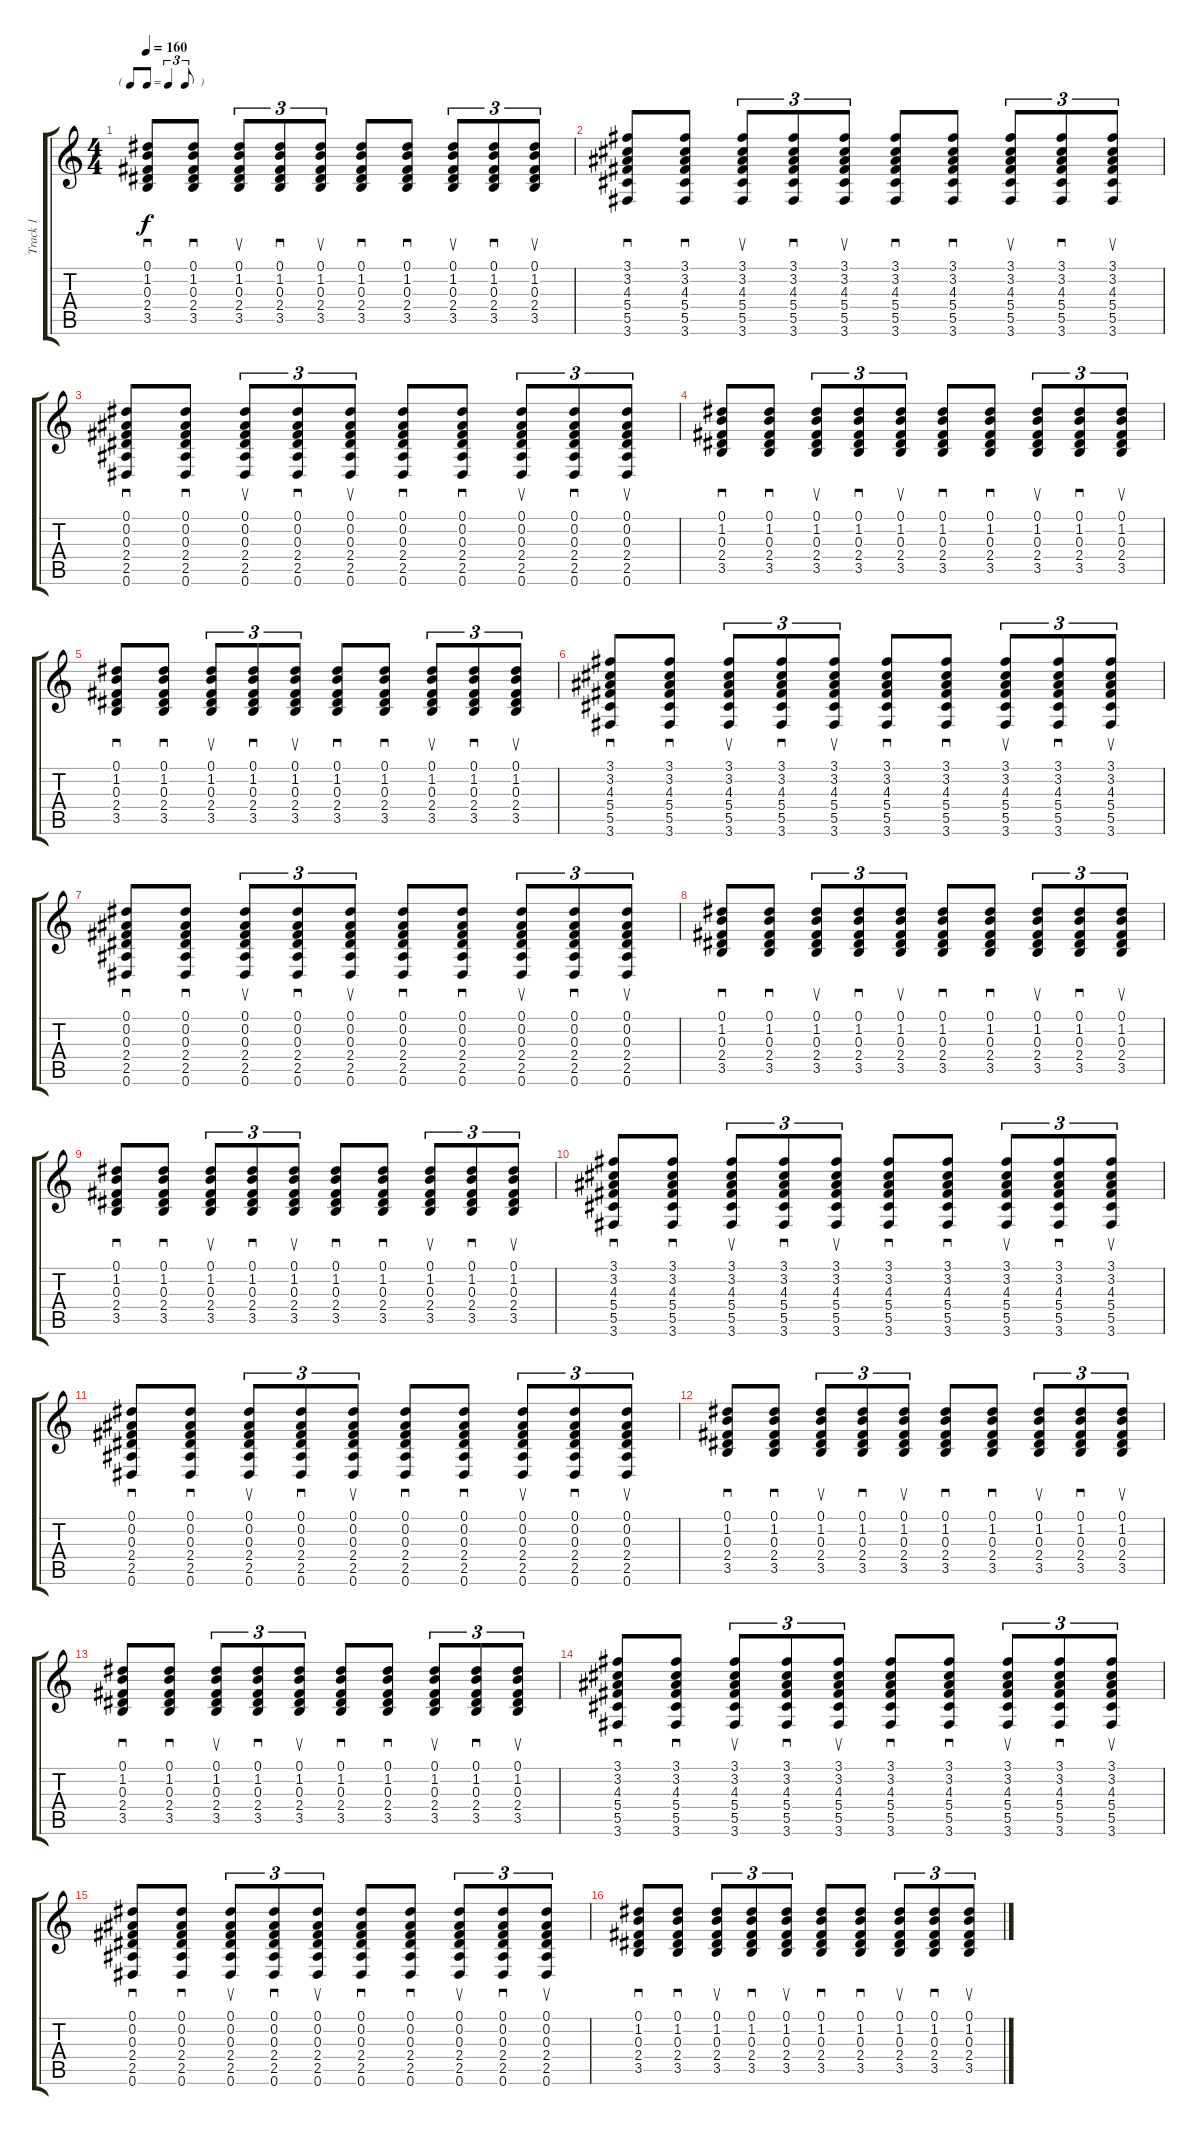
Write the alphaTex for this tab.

\track ("Track 1" "Track 1") {instrument acousticguitarsteel}
\staff {score tabs}
\tuning (Eb4 Bb3 Gb3 Db3 Ab2 Eb2) {hide}
\ts (4 4)
\tf triplet8th
\tempo 160
\clef g2
\ks c
(0.1 1.2 0.3 2.4 3.5).8{sd dy f} (0.1 1.2 0.3 2.4 3.5).8{sd} (0.1 1.2 0.3 2.4 3.5).8{su tu (3 2)} (0.1 1.2 0.3 2.4 3.5).8{sd tu (3 2)} (0.1 1.2 0.3 2.4 3.5).8{su tu (3 2)} (0.1 1.2 0.3 2.4 3.5).8{sd} (0.1 1.2 0.3 2.4 3.5).8{sd} (0.1 1.2 0.3 2.4 3.5).8{su tu (3 2)} (0.1 1.2 0.3 2.4 3.5).8{sd tu (3 2)} (0.1 1.2 0.3 2.4 3.5).8{su tu (3 2)} |
(3.1 3.2 4.3 5.4 5.5 3.6).8{sd} (3.1 3.2 4.3 5.4 5.5 3.6).8{sd} (3.1 3.2 4.3 5.4 5.5 3.6).8{su tu (3 2)} (3.1 3.2 4.3 5.4 5.5 3.6).8{sd tu (3 2)} (3.1 3.2 4.3 5.4 5.5 3.6).8{su tu (3 2)} (3.1 3.2 4.3 5.4 5.5 3.6).8{sd} (3.1 3.2 4.3 5.4 5.5 3.6).8{sd} (3.1 3.2 4.3 5.4 5.5 3.6).8{su tu (3 2)} (3.1 3.2 4.3 5.4 5.5 3.6).8{sd tu (3 2)} (3.1 3.2 4.3 5.4 5.5 3.6).8{su tu (3 2)} |
(0.1 0.2 0.3 2.4 2.5 0.6).8{sd} (0.1 0.2 0.3 2.4 2.5 0.6).8{sd} (0.1 0.2 0.3 2.4 2.5 0.6).8{su tu (3 2)} (0.1 0.2 0.3 2.4 2.5 0.6).8{sd tu (3 2)} (0.1 0.2 0.3 2.4 2.5 0.6).8{su tu (3 2)} (0.1 0.2 0.3 2.4 2.5 0.6).8{sd} (0.1 0.2 0.3 2.4 2.5 0.6).8{sd} (0.1 0.2 0.3 2.4 2.5 0.6).8{su tu (3 2)} (0.1 0.2 0.3 2.4 2.5 0.6).8{sd tu (3 2)} (0.1 0.2 0.3 2.4 2.5 0.6).8{su tu (3 2)} |
(0.1 1.2 0.3 2.4 3.5).8{sd} (0.1 1.2 0.3 2.4 3.5).8{sd} (0.1 1.2 0.3 2.4 3.5).8{su tu (3 2)} (0.1 1.2 0.3 2.4 3.5).8{sd tu (3 2)} (0.1 1.2 0.3 2.4 3.5).8{su tu (3 2)} (0.1 1.2 0.3 2.4 3.5).8{sd} (0.1 1.2 0.3 2.4 3.5).8{sd} (0.1 1.2 0.3 2.4 3.5).8{su tu (3 2)} (0.1 1.2 0.3 2.4 3.5).8{sd tu (3 2)} (0.1 1.2 0.3 2.4 3.5).8{su tu (3 2)} |
(0.1 1.2 0.3 2.4 3.5).8{sd} (0.1 1.2 0.3 2.4 3.5).8{sd} (0.1 1.2 0.3 2.4 3.5).8{su tu (3 2)} (0.1 1.2 0.3 2.4 3.5).8{sd tu (3 2)} (0.1 1.2 0.3 2.4 3.5).8{su tu (3 2)} (0.1 1.2 0.3 2.4 3.5).8{sd} (0.1 1.2 0.3 2.4 3.5).8{sd} (0.1 1.2 0.3 2.4 3.5).8{su tu (3 2)} (0.1 1.2 0.3 2.4 3.5).8{sd tu (3 2)} (0.1 1.2 0.3 2.4 3.5).8{su tu (3 2)} |
(3.1 3.2 4.3 5.4 5.5 3.6).8{sd} (3.1 3.2 4.3 5.4 5.5 3.6).8{sd} (3.1 3.2 4.3 5.4 5.5 3.6).8{su tu (3 2)} (3.1 3.2 4.3 5.4 5.5 3.6).8{sd tu (3 2)} (3.1 3.2 4.3 5.4 5.5 3.6).8{su tu (3 2)} (3.1 3.2 4.3 5.4 5.5 3.6).8{sd} (3.1 3.2 4.3 5.4 5.5 3.6).8{sd} (3.1 3.2 4.3 5.4 5.5 3.6).8{su tu (3 2)} (3.1 3.2 4.3 5.4 5.5 3.6).8{sd tu (3 2)} (3.1 3.2 4.3 5.4 5.5 3.6).8{su tu (3 2)} |
(0.1 0.2 0.3 2.4 2.5 0.6).8{sd} (0.1 0.2 0.3 2.4 2.5 0.6).8{sd} (0.1 0.2 0.3 2.4 2.5 0.6).8{su tu (3 2)} (0.1 0.2 0.3 2.4 2.5 0.6).8{sd tu (3 2)} (0.1 0.2 0.3 2.4 2.5 0.6).8{su tu (3 2)} (0.1 0.2 0.3 2.4 2.5 0.6).8{sd} (0.1 0.2 0.3 2.4 2.5 0.6).8{sd} (0.1 0.2 0.3 2.4 2.5 0.6).8{su tu (3 2)} (0.1 0.2 0.3 2.4 2.5 0.6).8{sd tu (3 2)} (0.1 0.2 0.3 2.4 2.5 0.6).8{su tu (3 2)} |
(0.1 1.2 0.3 2.4 3.5).8{sd} (0.1 1.2 0.3 2.4 3.5).8{sd} (0.1 1.2 0.3 2.4 3.5).8{su tu (3 2)} (0.1 1.2 0.3 2.4 3.5).8{sd tu (3 2)} (0.1 1.2 0.3 2.4 3.5).8{su tu (3 2)} (0.1 1.2 0.3 2.4 3.5).8{sd} (0.1 1.2 0.3 2.4 3.5).8{sd} (0.1 1.2 0.3 2.4 3.5).8{su tu (3 2)} (0.1 1.2 0.3 2.4 3.5).8{sd tu (3 2)} (0.1 1.2 0.3 2.4 3.5).8{su tu (3 2)} |
(0.1 1.2 0.3 2.4 3.5).8{sd} (0.1 1.2 0.3 2.4 3.5).8{sd} (0.1 1.2 0.3 2.4 3.5).8{su tu (3 2)} (0.1 1.2 0.3 2.4 3.5).8{sd tu (3 2)} (0.1 1.2 0.3 2.4 3.5).8{su tu (3 2)} (0.1 1.2 0.3 2.4 3.5).8{sd} (0.1 1.2 0.3 2.4 3.5).8{sd} (0.1 1.2 0.3 2.4 3.5).8{su tu (3 2)} (0.1 1.2 0.3 2.4 3.5).8{sd tu (3 2)} (0.1 1.2 0.3 2.4 3.5).8{su tu (3 2)} |
(3.1 3.2 4.3 5.4 5.5 3.6).8{sd} (3.1 3.2 4.3 5.4 5.5 3.6).8{sd} (3.1 3.2 4.3 5.4 5.5 3.6).8{su tu (3 2)} (3.1 3.2 4.3 5.4 5.5 3.6).8{sd tu (3 2)} (3.1 3.2 4.3 5.4 5.5 3.6).8{su tu (3 2)} (3.1 3.2 4.3 5.4 5.5 3.6).8{sd} (3.1 3.2 4.3 5.4 5.5 3.6).8{sd} (3.1 3.2 4.3 5.4 5.5 3.6).8{su tu (3 2)} (3.1 3.2 4.3 5.4 5.5 3.6).8{sd tu (3 2)} (3.1 3.2 4.3 5.4 5.5 3.6).8{su tu (3 2)} |
(0.1 0.2 0.3 2.4 2.5 0.6).8{sd} (0.1 0.2 0.3 2.4 2.5 0.6).8{sd} (0.1 0.2 0.3 2.4 2.5 0.6).8{su tu (3 2)} (0.1 0.2 0.3 2.4 2.5 0.6).8{sd tu (3 2)} (0.1 0.2 0.3 2.4 2.5 0.6).8{su tu (3 2)} (0.1 0.2 0.3 2.4 2.5 0.6).8{sd} (0.1 0.2 0.3 2.4 2.5 0.6).8{sd} (0.1 0.2 0.3 2.4 2.5 0.6).8{su tu (3 2)} (0.1 0.2 0.3 2.4 2.5 0.6).8{sd tu (3 2)} (0.1 0.2 0.3 2.4 2.5 0.6).8{su tu (3 2)} |
(0.1 1.2 0.3 2.4 3.5).8{sd} (0.1 1.2 0.3 2.4 3.5).8{sd} (0.1 1.2 0.3 2.4 3.5).8{su tu (3 2)} (0.1 1.2 0.3 2.4 3.5).8{sd tu (3 2)} (0.1 1.2 0.3 2.4 3.5).8{su tu (3 2)} (0.1 1.2 0.3 2.4 3.5).8{sd} (0.1 1.2 0.3 2.4 3.5).8{sd} (0.1 1.2 0.3 2.4 3.5).8{su tu (3 2)} (0.1 1.2 0.3 2.4 3.5).8{sd tu (3 2)} (0.1 1.2 0.3 2.4 3.5).8{su tu (3 2)} |
(0.1 1.2 0.3 2.4 3.5).8{sd} (0.1 1.2 0.3 2.4 3.5).8{sd} (0.1 1.2 0.3 2.4 3.5).8{su tu (3 2)} (0.1 1.2 0.3 2.4 3.5).8{sd tu (3 2)} (0.1 1.2 0.3 2.4 3.5).8{su tu (3 2)} (0.1 1.2 0.3 2.4 3.5).8{sd} (0.1 1.2 0.3 2.4 3.5).8{sd} (0.1 1.2 0.3 2.4 3.5).8{su tu (3 2)} (0.1 1.2 0.3 2.4 3.5).8{sd tu (3 2)} (0.1 1.2 0.3 2.4 3.5).8{su tu (3 2)} |
(3.1 3.2 4.3 5.4 5.5 3.6).8{sd} (3.1 3.2 4.3 5.4 5.5 3.6).8{sd} (3.1 3.2 4.3 5.4 5.5 3.6).8{su tu (3 2)} (3.1 3.2 4.3 5.4 5.5 3.6).8{sd tu (3 2)} (3.1 3.2 4.3 5.4 5.5 3.6).8{su tu (3 2)} (3.1 3.2 4.3 5.4 5.5 3.6).8{sd} (3.1 3.2 4.3 5.4 5.5 3.6).8{sd} (3.1 3.2 4.3 5.4 5.5 3.6).8{su tu (3 2)} (3.1 3.2 4.3 5.4 5.5 3.6).8{sd tu (3 2)} (3.1 3.2 4.3 5.4 5.5 3.6).8{su tu (3 2)} |
(0.1 0.2 0.3 2.4 2.5 0.6).8{sd} (0.1 0.2 0.3 2.4 2.5 0.6).8{sd} (0.1 0.2 0.3 2.4 2.5 0.6).8{su tu (3 2)} (0.1 0.2 0.3 2.4 2.5 0.6).8{sd tu (3 2)} (0.1 0.2 0.3 2.4 2.5 0.6).8{su tu (3 2)} (0.1 0.2 0.3 2.4 2.5 0.6).8{sd} (0.1 0.2 0.3 2.4 2.5 0.6).8{sd} (0.1 0.2 0.3 2.4 2.5 0.6).8{su tu (3 2)} (0.1 0.2 0.3 2.4 2.5 0.6).8{sd tu (3 2)} (0.1 0.2 0.3 2.4 2.5 0.6).8{su tu (3 2)} |
(0.1 1.2 0.3 2.4 3.5).8{sd} (0.1 1.2 0.3 2.4 3.5).8{sd} (0.1 1.2 0.3 2.4 3.5).8{su tu (3 2)} (0.1 1.2 0.3 2.4 3.5).8{sd tu (3 2)} (0.1 1.2 0.3 2.4 3.5).8{su tu (3 2)} (0.1 1.2 0.3 2.4 3.5).8{sd} (0.1 1.2 0.3 2.4 3.5).8{sd} (0.1 1.2 0.3 2.4 3.5).8{su tu (3 2)} (0.1 1.2 0.3 2.4 3.5).8{sd tu (3 2)} (0.1 1.2 0.3 2.4 3.5).8{su tu (3 2)}
